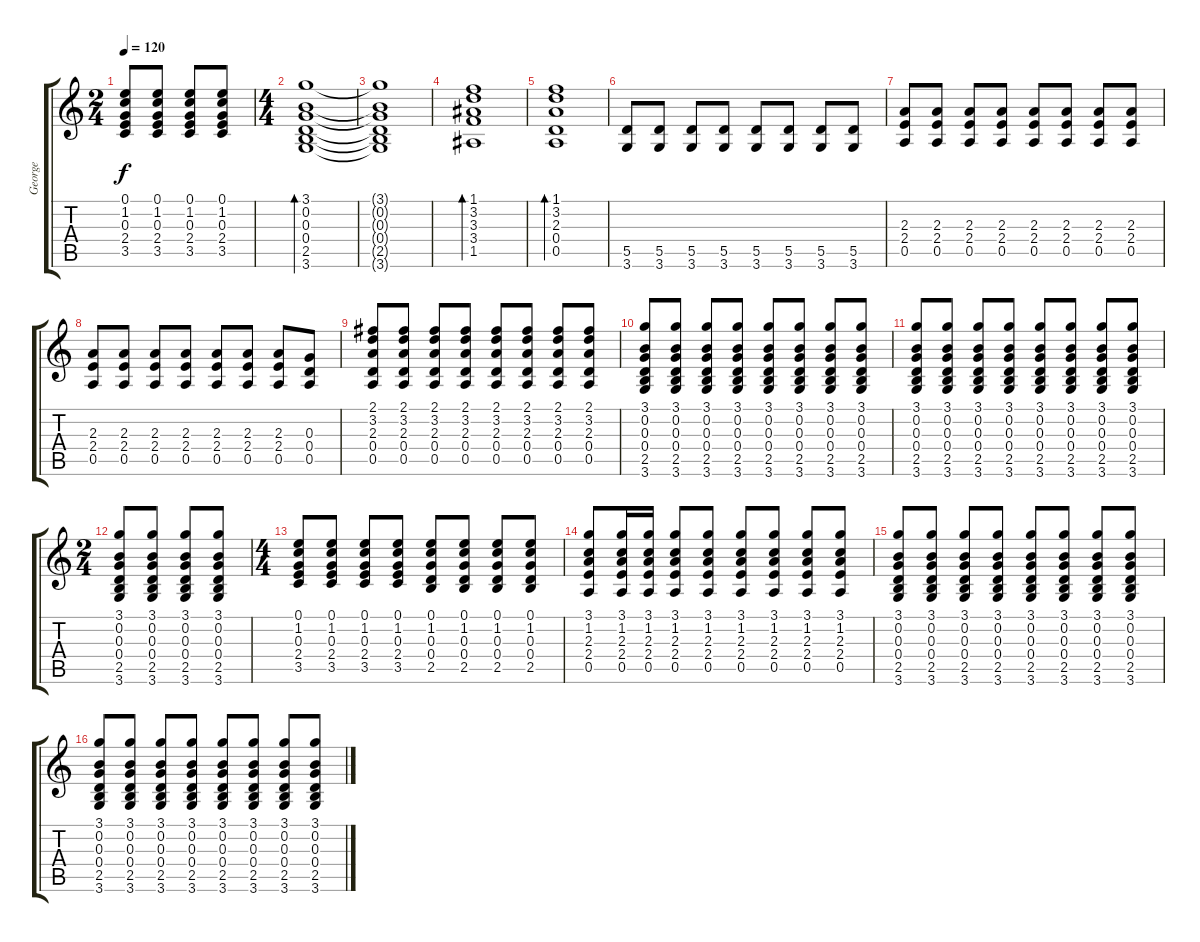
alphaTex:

\track ("George" "George") {instrument acousticguitarsteel}
\staff {score tabs}
\tuning (E4 B3 G3 D3 A2 E2) {hide}
\ts (2 4)
\tempo 120
\clef g2
\ks c
(0.1 1.2 0.3 2.4 3.5).8{dy f} (0.1 1.2 0.3 2.4 3.5).8 (0.1 1.2 0.3 2.4 3.5).8 (0.1 1.2 0.3 2.4 3.5).8 |
\ts (4 4)
(3.1 0.2 0.3 0.4 2.5 3.6).1{bd 120} |
(3.1{t} 0.2{t} 0.3{t} 0.4{t} 2.5{t} 3.6{t}).1 |
(1.1 3.2 3.3 3.4 1.5).1{bd 120 volume 10} |
(1.1 3.2 2.3 0.4 0.5).1{bd 240} |
(5.5 3.6).8{volume 12} (5.5 3.6).8 (5.5 3.6).8 (5.5 3.6).8 (5.5 3.6).8 (5.5 3.6).8 (5.5 3.6).8 (5.5 3.6).8 |
(2.3 2.4 0.5).8 (2.3 2.4 0.5).8 (2.3 2.4 0.5).8 (2.3 2.4 0.5).8 (2.3 2.4 0.5).8 (2.3 2.4 0.5).8 (2.3 2.4 0.5).8 (2.3 2.4 0.5).8 |
(2.3 2.4 0.5).8 (2.3 2.4 0.5).8 (2.3 2.4 0.5).8 (2.3 2.4 0.5).8 (2.3 2.4 0.5).8 (2.3 2.4 0.5).8 (2.3 2.4 0.5).8 (0.3 0.4 0.5).8 |
(2.1 3.2 2.3 0.4 0.5).8{volume 9} (2.1 3.2 2.3 0.4 0.5).8 (2.1 3.2 2.3 0.4 0.5).8 (2.1 3.2 2.3 0.4 0.5).8 (2.1 3.2 2.3 0.4 0.5).8 (2.1 3.2 2.3 0.4 0.5).8 (2.1 3.2 2.3 0.4 0.5).8 (2.1 3.2 2.3 0.4 0.5).8 |
(3.1 0.2 0.3 0.4 2.5 3.6).8 (3.1 0.2 0.3 0.4 2.5 3.6).8 (3.1 0.2 0.3 0.4 2.5 3.6).8 (3.1 0.2 0.3 0.4 2.5 3.6).8 (3.1 0.2 0.3 0.4 2.5 3.6).8 (3.1 0.2 0.3 0.4 2.5 3.6).8 (3.1 0.2 0.3 0.4 2.5 3.6).8 (3.1 0.2 0.3 0.4 2.5 3.6).8 |
(3.1 0.2 0.3 0.4 2.5 3.6).8 (3.1 0.2 0.3 0.4 2.5 3.6).8 (3.1 0.2 0.3 0.4 2.5 3.6).8 (3.1 0.2 0.3 0.4 2.5 3.6).8 (3.1 0.2 0.3 0.4 2.5 3.6).8 (3.1 0.2 0.3 0.4 2.5 3.6).8 (3.1 0.2 0.3 0.4 2.5 3.6).8 (3.1 0.2 0.3 0.4 2.5 3.6).8 |
\ts (2 4)
(3.1 0.2 0.3 0.4 2.5 3.6).8 (3.1 0.2 0.3 0.4 2.5 3.6).8 (3.1 0.2 0.3 0.4 2.5 3.6).8 (3.1 0.2 0.3 0.4 2.5 3.6).8 |
\ts (4 4)
(0.1 1.2 0.3 2.4 3.5).8 (0.1 1.2 0.3 2.4 3.5).8 (0.1 1.2 0.3 2.4 3.5).8 (0.1 1.2 0.3 2.4 3.5).8 (0.1 1.2 0.3 0.4 2.5).8 (0.1 1.2 0.3 0.4 2.5).8 (0.1 1.2 0.3 0.4 2.5).8 (0.1 1.2 0.3 0.4 2.5).8 |
(3.1 1.2 2.3 2.4 0.5).8 (3.1 1.2 2.3 2.4 0.5).16 (3.1 1.2 2.3 2.4 0.5).16 (3.1 1.2 2.3 2.4 0.5).8 (3.1 1.2 2.3 2.4 0.5).8 (3.1 1.2 2.3 2.4 0.5).8 (3.1 1.2 2.3 2.4 0.5).8 (3.1 1.2 2.3 2.4 0.5).8 (3.1 1.2 2.3 2.4 0.5).8 |
(3.1 0.2 0.3 0.4 2.5 3.6).8 (3.1 0.2 0.3 0.4 2.5 3.6).8 (3.1 0.2 0.3 0.4 2.5 3.6).8 (3.1 0.2 0.3 0.4 2.5 3.6).8 (3.1 0.2 0.3 0.4 2.5 3.6).8 (3.1 0.2 0.3 0.4 2.5 3.6).8 (3.1 0.2 0.3 0.4 2.5 3.6).8 (3.1 0.2 0.3 0.4 2.5 3.6).8 |
(3.1 0.2 0.3 0.4 2.5 3.6).8 (3.1 0.2 0.3 0.4 2.5 3.6).8 (3.1 0.2 0.3 0.4 2.5 3.6).8 (3.1 0.2 0.3 0.4 2.5 3.6).8 (3.1 0.2 0.3 0.4 2.5 3.6).8 (3.1 0.2 0.3 0.4 2.5 3.6).8 (3.1 0.2 0.3 0.4 2.5 3.6).8 (3.1 0.2 0.3 0.4 2.5 3.6).8
